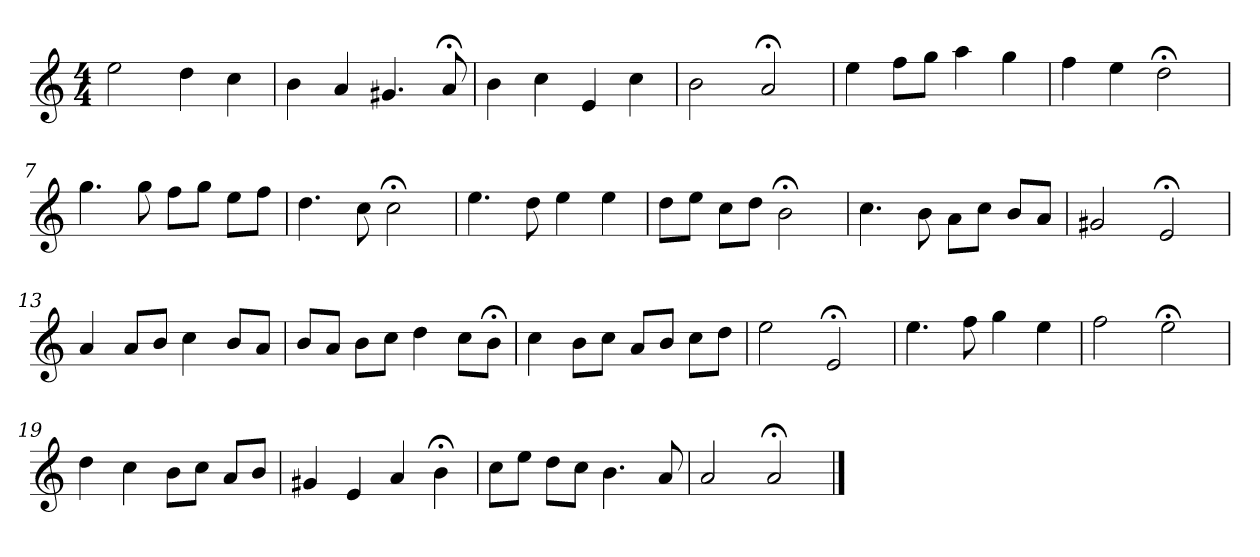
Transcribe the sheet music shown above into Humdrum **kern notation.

**kern
*part1
*staff1
*k[]
*a:
*M4/4
*MM120
=1
2ee
4dd
4cc
=2
4b
4a
4.g#X
8a;<
=3
4b
4cc
4e
4cc
=4
2b
2a;<
=5
4ee
8ffL
8ggJ
4aa
4gg
=6
4ff
4ee
2dd;<
=7
4.gg
8gg
8ffL
8ggJ
8eeL
8ffJ
=8
4.dd
8cc
2cc;<
=9
4.ee
8dd
4ee
4ee
=10
8ddL
8eeJ
8ccL
8ddJ
2b;<
=11
4.cc
8b
8aL
8ccJ
8bL
8aJ
=12
2g#X
2e;<
=13
4a
8aL
8bJ
4cc
8bL
8aJ
=14
8bL
8aJ
8bL
8ccJ
4dd
8ccL
8b;<J
=15
4cc
8bL
8ccJ
8aL
8bJ
8ccL
8ddJ
=16
2ee
2e;<
=17
4.ee
8ff
4gg
4ee
=18
2ff
2ee;<
=19
4dd
4cc
8bL
8ccJ
8aL
8bJ
=20
4g#X
4e
4a
4b;<
=21
8ccL
8eeJ
8ddL
8ccJ
4.b
8a
=22
2a
2a;<
==
*-
